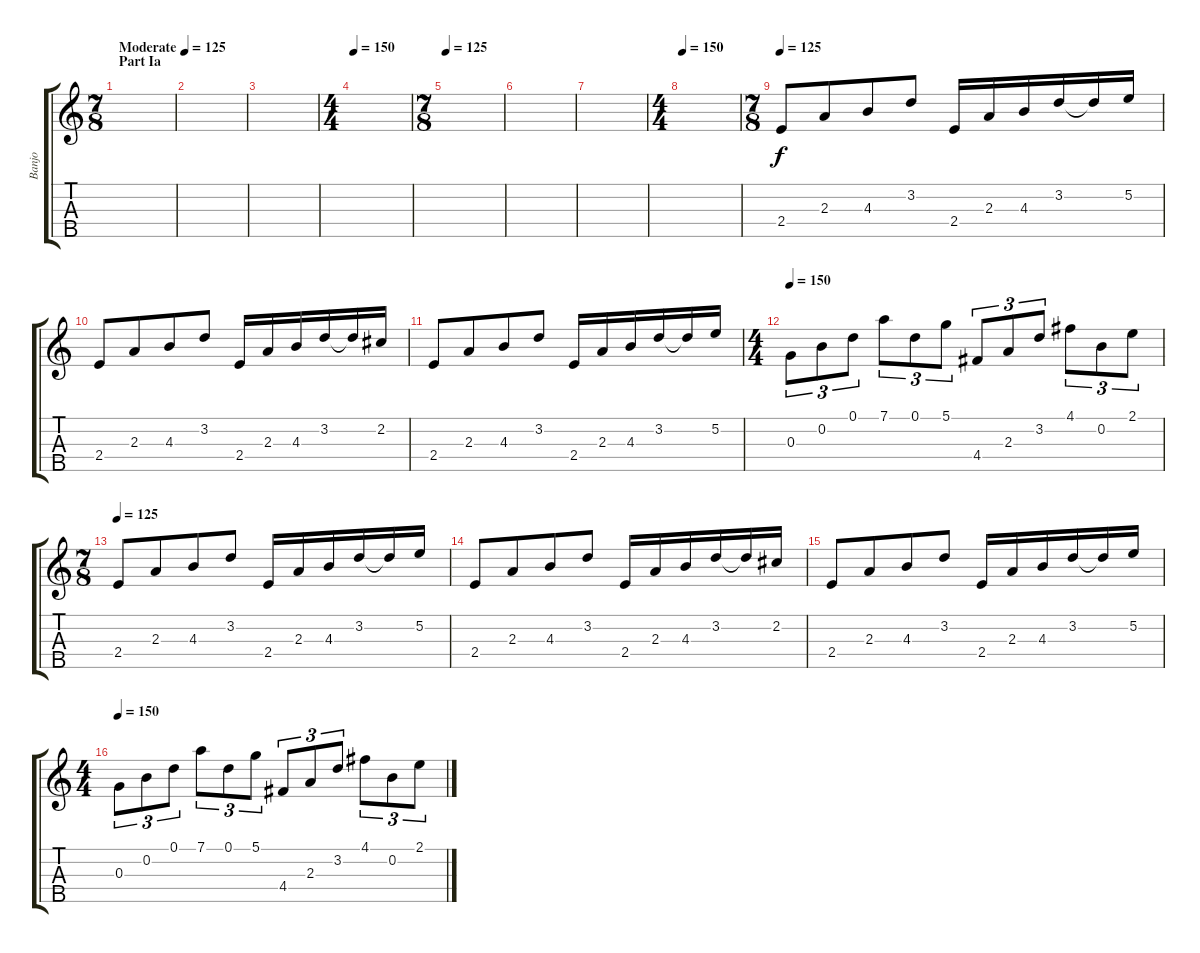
\track ("Banjo" "Banjo") {instrument banjo}
\staff {score tabs}
\tuning (D4 B3 G3 D3 G4) {hide}
\displaytranspose 12
\ts (7 8)
\section ("" "Part Ia")
\tempo (125 "Moderate")
\clef g2
\ks c
|
|
|
\ts (4 4)
\tempo 150
|
\ts (7 8)
\tempo 125
|
|
|
\ts (4 4)
\tempo 150
|
\ts (7 8)
\tempo 125
2.4.8 2.3.8 4.3.8 3.2.8 2.4.16 2.3.16 4.3.16 3.2.16 3.2{t}.16 5.2.16 |
2.4.8 2.3.8 4.3.8 3.2.8 2.4.16 2.3.16 4.3.16 3.2.16 3.2{t}.16 2.2.16 |
2.4.8 2.3.8 4.3.8 3.2.8 2.4.16 2.3.16 4.3.16 3.2.16 3.2{t}.16 5.2.16 |
\ts (4 4)
\tempo 150
0.3.8{tu (3 2)} 0.2.8{tu (3 2)} 0.1.8{tu (3 2)} 7.1.8{tu (3 2)} 0.1.8{tu (3 2)} 5.1.8{tu (3 2)} 4.4.8{tu (3 2)} 2.3.8{tu (3 2)} 3.2.8{tu (3 2)} 4.1.8{tu (3 2)} 0.2.8{tu (3 2)} 2.1.8{tu (3 2)} |
\ts (7 8)
\tempo 125
2.4.8 2.3.8 4.3.8 3.2.8 2.4.16 2.3.16 4.3.16 3.2.16 3.2{t}.16 5.2.16 |
2.4.8 2.3.8 4.3.8 3.2.8 2.4.16 2.3.16 4.3.16 3.2.16 3.2{t}.16 2.2.16 |
2.4.8 2.3.8 4.3.8 3.2.8 2.4.16 2.3.16 4.3.16 3.2.16 3.2{t}.16 5.2.16 |
\ts (4 4)
\tempo 150
0.3.8{tu (3 2)} 0.2.8{tu (3 2)} 0.1.8{tu (3 2)} 7.1.8{tu (3 2)} 0.1.8{tu (3 2)} 5.1.8{tu (3 2)} 4.4.8{tu (3 2)} 2.3.8{tu (3 2)} 3.2.8{tu (3 2)} 4.1.8{tu (3 2)} 0.2.8{tu (3 2)} 2.1.8{tu (3 2)}
